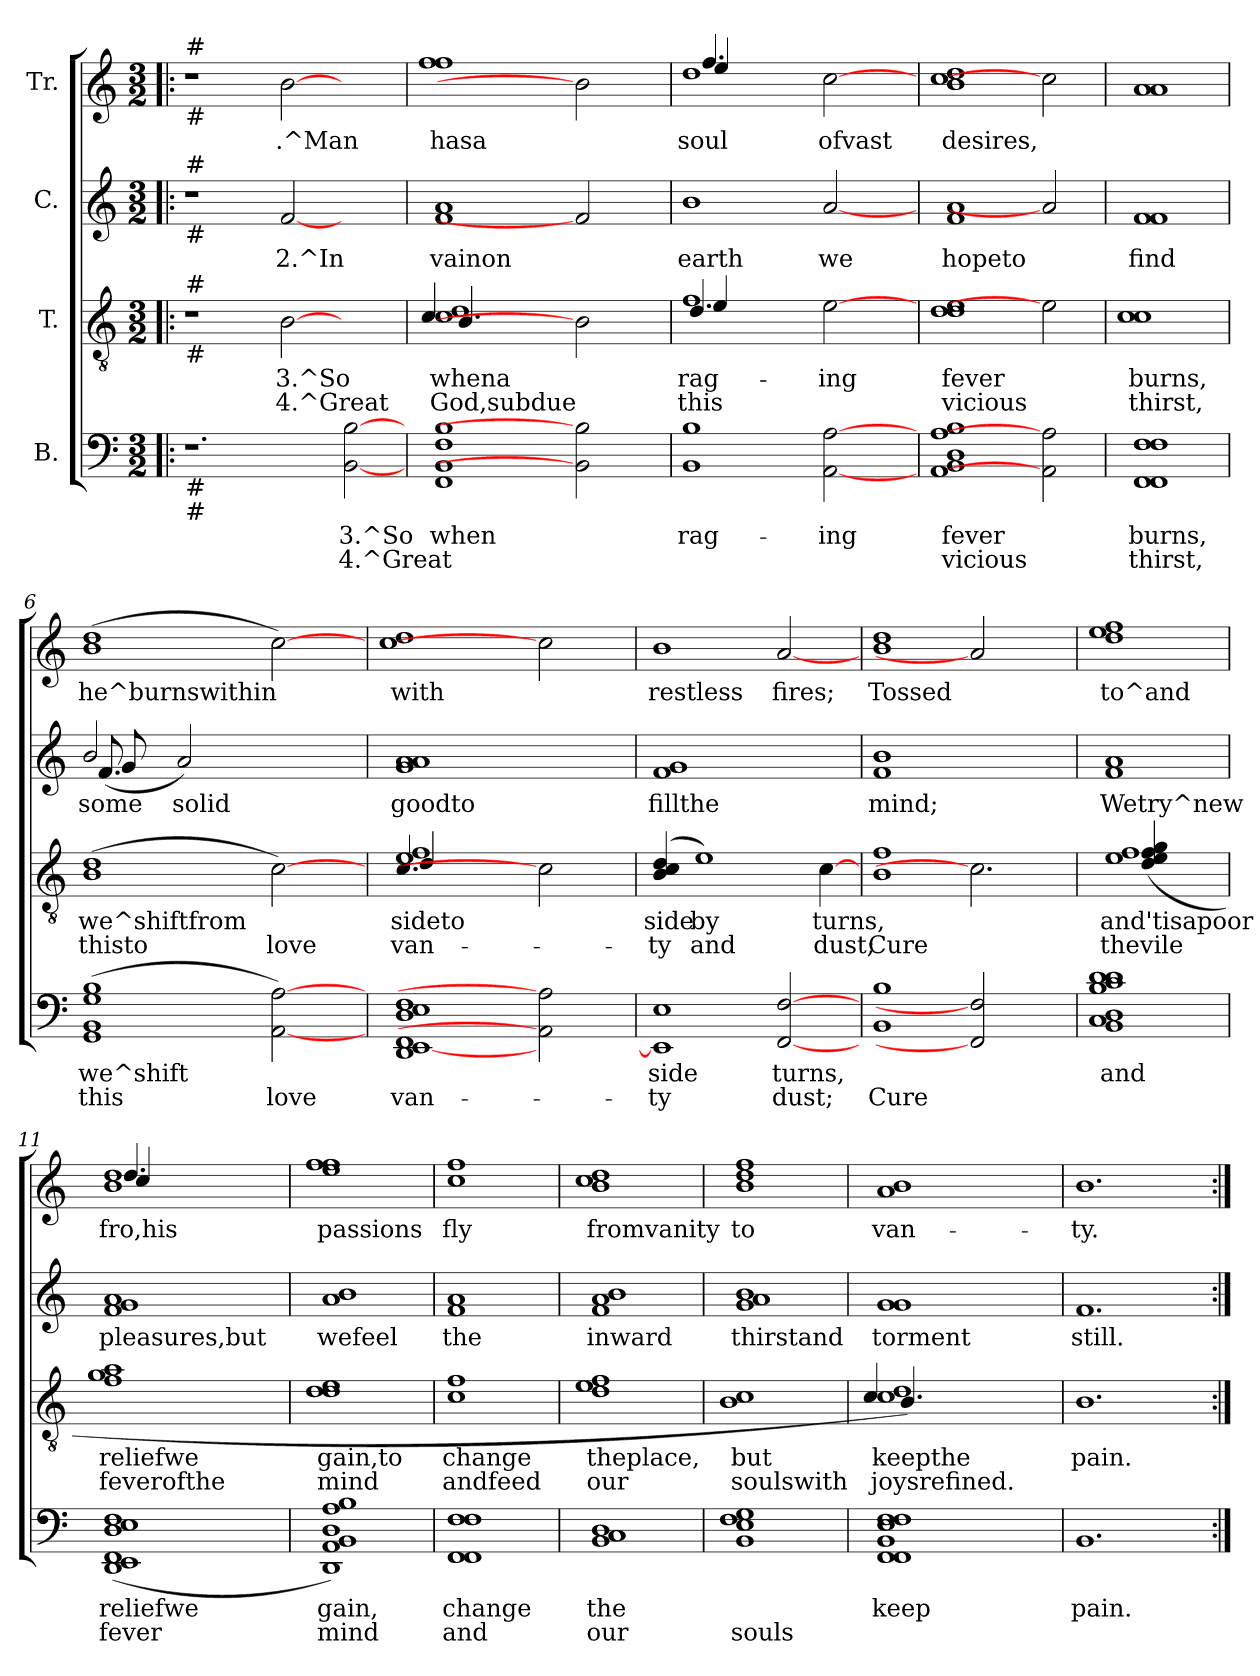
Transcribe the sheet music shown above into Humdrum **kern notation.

**kern	**text	**text	**kern	**text	**text	**kern	**text	**kern	**text
*part4	*part4	*part4	*part3	*part3	*part3	*part2	*part2	*part1	*part1
*staff4	*staff4	*staff4	*staff3	*staff3	*staff3	*staff2	*staff2	*staff1	*staff1
*I"B.	*	*	*I"T.	*	*	*I"C.	*	*I"Tr.	*
!!LO:PB:g=z
*stria5	*	*	*stria5	*	*	*stria5	*	*stria5	*
*clefF4	*	*	*clefGv2	*	*	*clefG2	*	*clefG2	*
*k[]	*	*	*k[]	*	*	*k[]	*	*k[]	*
*C:	*	*	*C:	*	*	*C:	*	*C:	*
*M3/2	*	*	*M3/2	*	*	*M3/2	*	*M3/2	*
=1!|:	=1!|:	=1!|:	=1!|:	=1!|:	=1!|:	=1!|:	=1!|:	=1!|:	=1!|:
!	!	!	!	!	!	!	!	!LO:TX:a:t=#	!
!	!	!	!	!	!	!	!	!LO:TX:b:t=#	!
!	!	!	!	!	!	!LO:TX:a:t=#	!	!	!
!	!	!	!	!	!	!LO:TX:b:t=#	!	!	!
!	!	!	!LO:TX:a:t=#	!	!	!	!	!	!
!	!	!	!LO:TX:b:t=#	!	!	!	!	!	!
!LO:TX:b:t=#	!	!	!	!	!	!	!	!	!
!LO:TX:b:t=#	!	!	!	!	!	!	!	!	!
1.r	.	.	1r	.	.	1r	.	1r	.
!	!	!	!	!LO:LY:b:rj	!LO:LY:b:rj	!	!LO:LY:b:rj	!	!LO:LY:b:rj
.	.	.	[2B	3.^So	4.^Great	[2f	2.^In	[2b	.^Man
!	!LO:LY:a:rj	!LO:LY:a:rj	!	!	!	!	!	!	!
[2B [2BB	3.^So	4.^Great	2ryy	.	.	2ryy	.	2ryy	.
=2	=2	=2	=2	=2	=2	=2	=2	=2	=2
!	!LO:LY:a:rj	!	!	!LO:LY:b:rj	!LO:LY:b:rj	!	!LO:LY:b:rj	!	!LO:LY:b:rj
*	*	*	*^	*	*	*	*	*	*
*	*	*	*	*^	*	*	*	*	*	*
1B 1F 1BB 1FF	when	.	(>1d 1c	4.B/)	4c/	whena	God,subdue	1f 1a	vainon	1ff 1ff	hasa
.	.	.	.	.	1ryy	.	.	.	.	.	.
.	.	.	.	1ryy	.	.	.	.	.	.	.
2B] 2BB]	.	.	2B]	.	.	.	.	2f]	.	2b]	.
.	.	.	.	.	4ryy	.	.	.	.	.	.
.	.	.	.	8ryy	.	.	.	.	.	.	.
=3	=3	=3	=3	=3	=3	=3	=3	=3	=3	=3	=3
!	!LO:LY:a:rj	!	!	!	!	!LO:LY:b:rj	!LO:LY:b:rj	!	!LO:LY:b:rj	!	!LO:LY:b:rj
*	*	*	*	*	*	*	*	*	*	*^	*
*	*	*	*	*	*	*	*	*	*	*	*^	*
1B 1BB	rag-	.	(>1f	4.d/)	4e/	rag-	-this	1b	earth	(>1dd	4.ff/)	4ee/	soul
.	.	.	.	.	1ryy	.	.	.	.	.	.	1ryy	.
.	.	.	.	1ryy	.	.	.	.	.	.	1ryy	.	.
!	!LO:LY:a:rj	!	!	!	!	!LO:LY:b:rj	!LO:LY:b:rj	!	!LO:LY:b:rj	!	!	!	!LO:LY:b:rj
[2A [2AA	-ing	.	[2e	.	.	ing	.	[2a	we	[2cc	.	.	ofvast
.	.	.	.	.	4ryy	.	.	.	.	.	.	4ryy	.
.	.	.	.	8ryy	.	.	.	.	.	.	8ryy	.	.
*	*	*	*	*v	*v	*	*	*	*	*	*v	*v	*
=4	=4	=4	=4	=4	=4	=4	=4	=4	=4	=4	=4
!	!LO:LY:a:rj	!LO:LY:a:rj	!	!	!LO:LY:b:rj	!LO:LY:b:rj	!	!LO:LY:b:rj	!	!	!LO:LY:b:rj
*	*	*	*v	*v	*	*	*	*	*v	*v	*
(>1B 1A 1D 1AA 1BB	fever	vicious	(>1e 1d 1d	fever	vicious	1a 1f	hopeto	(>1dd> 1cc> 1b>	desires,
2A] 2AA]	.	.	2e]	.	.	2a]	.	2cc]	.
=5	=5	=5	=5	=5	=5	=5	=5	=5	=5
!	!LO:LY:a:rj	!LO:LY:a:rj	!	!LO:LY:b:rj	!LO:LY:b:rj	!	!LO:LY:b:rj	!	!LO:LY:b:rj
1F 1F 1FF 1FF	burns,	thirst,	1c 1c	burns,	thirst,	1f 1f	find	1a 1a	.
=6	=6	=6	=6	=6	=6	=6	=6	=6	=6
!	!LO:LY:a:rj	!LO:LY:a:rj	!	!LO:LY:b:rj	!LO:LY:b:rj	!	!LO:LY:b:rj	!	!LO:LY:b:rj
*	*	*	*	*	*	*^	*	*	*
*	*	*	*	*	*	*	*^	*	*	*
(>1B 1G 1BB 1GG	we^shift	this	(>1d 1B	we^shiftfrom	thisto	2b/	(<8.f/	8g/	some	(>1b 1dd	he^burnswithin
.	.	.	.	.	.	.	.	2ryy	.	.	.
.	.	.	.	.	.	.	2ryy	.	.	.	.
!	!	!	!	!	!	!	!	!	!LO:LY:b:rj	!	!
.	.	.	.	.	.	2a/)	.	.	solid	.	.
.	.	.	.	.	.	.	.	2..ryy	.	.	.
.	.	.	.	.	.	.	2ryy	.	.	.	.
!	!LO:LY:a:rj	!LO:LY:a:rj	!	!LO:LY:b:rj	!LO:LY:b:rj	!	!	!	!	!	!LO:LY:b:rj
[2A [2AA)	.	love	[2c)	.	love	2ryy	.	.	.	[2cc)	.
.	.	.	.	.	.	.	4ryy	.	.	.	.
.	.	.	.	.	.	.	16ryy	.	.	.	.
*	*	*	*	*	*	*	*v	*v	*	*	*
=7	=7	=7	=7	=7	=7	=7	=7	=7	=7	=7
!	!LO:LY:a:rj	!LO:LY:a:rj	!	!LO:LY:b:rj	!LO:LY:b:rj	!	!	!LO:LY:b:rj	!	!LO:LY:b:rj
*	*	*	*^	*	*	*	*	*	*	*
*	*	*	*	*^	*	*	*v	*v	*	*	*
(<1F 1E 1D 1FF [<1EE 1DD	.	van-	(>1e 1f	4.c/)	4d/	sideto	van-	(<1a 1g 1a	goodto	1cc 1dd	with
.	.	.	.	.	1ryy	.	.	.	.	.	.
.	.	.	.	1ryy	.	.	.	.	.	.	.
2A] 2AA]	.	.	2c]	.	.	.	.	2ryy	.	2cc]	.
.	.	.	.	.	4ryy	.	.	.	.	.	.
.	.	.	.	8ryy	.	.	.	.	.	.	.
*	*	*	*	*v	*v	*	*	*	*	*	*
=8	=8	=8	=8	=8	=8	=8	=8	=8	=8	=8
!	!LO:LY:a:rj	!LO:LY:a:rj	!	!	!LO:LY:b:rj	!LO:LY:b:rj	!	!LO:LY:b:rj	!	!LO:LY:b:rj
*	*	*	*v	*v	*	*	*	*	*	*
1E 1EE]	-side	ty	(<(>4c/< 4B/< 4d/<	-side	ty	1g 1f	fillthe	1b	restless
!	!	!	!	!LO:LY:b:rj	!LO:LY:b:rj	!	!	!	!
.	.	.	1e)	by	and	.	.	.	.
!	!LO:LY:a:rj	!LO:LY:a:rj	!	!	!	!	!	!	!LO:LY:b:rj
[2F [2FF	turns,	dust;	.	.	.	2ryy	.	[2a	fires;
!	!	!	!	!LO:LY:b:rj	!LO:LY:b:rj	!	!	!	!
.	.	.	[4c	turns,	dust;	.	.	.	.
=9	=9	=9	=9	=9	=9	=9	=9	=9	=9
!	!LO:LY:a:rj	!LO:LY:a:rj	!	!LO:LY:b:rj	!LO:LY:b:rj	!	!LO:LY:b:rj	!	!LO:LY:b:rj
1BB 1B	.	Cure	1B 1f	.	Cure	1f 1b	mind;	1b> 1dd>	Tossed
2F] 2FF]	.	.	2.c]	.	.	2.ryy	.	2a]	.
4ryy	.	.	.	.	.	.	.	4ryy	.
=10	=10	=10	=10	=10	=10	=10	=10	=10	=10
!	!LO:LY:a:rj	!	!	!LO:LY:b:rj	!LO:LY:b:rj	!	!LO:LY:b:rj	!	!LO:LY:b:rj
*	*	*	*^	*	*	*	*	*	*
(<(>1d 1d 1c 1B 1D 1C 1BB	and	.	(>1f 1e	(>4f/ 4e/ 4d/ 4g/	and'tisapoor	thevile	1a 1f	Wetry^new	(>1ee> 1dd> 1ff>	to^and
.	.	.	.	2.ryy	.	.	.	.	.	.
=11	=11	=11	=11	=11	=11	=11	=11	=11	=11	=11
!	!LO:LY:a:rj	!LO:LY:a:rj	!	!	!LO:LY:b:rj	!LO:LY:b:rj	!	!LO:LY:b:rj	!	!LO:LY:b:rj
*	*	*	*	*	*	*	*	*	*^	*
*	*	*	*v	*v	*	*	*	*	*	*^	*
(<(<1F 1E 1D 1FF 1EE 1DD	reliefwe	fever	(>1a 1g 1f	reliefwe	feverofthe	(<1g 1f 1a	pleasures,but	(>1b 1dd	4.dd/)	4cc/	fro,his
.	.	.	.	.	.	.	.	.	.	2.ryy	.
.	.	.	.	.	.	.	.	.	2ryy	.	.
.	.	.	.	.	.	.	.	.	8ryy	.	.
*	*	*	*	*	*	*	*	*	*v	*v	*
=12	=12	=12	=12	=12	=12	=12	=12	=12	=12	=12
!	!LO:LY:a:rj	!LO:LY:a:rj	!	!LO:LY:b:rj	!LO:LY:b:rj	!	!LO:LY:b:rj	!	!	!LO:LY:b:rj
*	*	*	*	*	*	*	*	*v	*v	*
(>1B 1A 1D 1AA 1DD 1BB)	gain,	mind	(>1e 1d 1d	gain,to	mind	1a 1b	wefeel	(>1ff 1ee 1ff	passions
=13	=13	=13	=13	=13	=13	=13	=13	=13	=13
!	!LO:LY:a:rj	!LO:LY:a:rj	!	!LO:LY:b:rj	!LO:LY:b:rj	!	!LO:LY:b:rj	!	!LO:LY:b:rj
1F 1F 1FF 1FF	change	and	1c 1f	change	andfeed	1a 1f	the	1ff 1cc	fly
=14	=14	=14	=14	=14	=14	=14	=14	=14	=14
!	!LO:LY:a:rj	!LO:LY:a:rj	!	!LO:LY:b:rj	!LO:LY:b:rj	!	!LO:LY:b:rj	!	!LO:LY:b:rj
(<1C 1BB 1D	the	our	(>1f 1e 1d	theplace,	our	(<1b 1a 1f	inward	(>1dd> 1cc> 1b>	fromvanity
=15	=15	=15	=15	=15	=15	=15	=15	=15	=15
!	!LO:LY:a:rj	!LO:LY:a:rj	!	!LO:LY:b:rj	!LO:LY:b:rj	!	!LO:LY:b:rj	!	!LO:LY:b:rj
(>1G 1F 1E 1BB	.	souls	1c 1B	but	soulswith	(<1a 1g 1b	thirstand	(>1ff> 1b> 1dd>	to
=16	=16	=16	=16	=16	=16	=16	=16	=16	=16
!	!LO:LY:a:rj	!	!	!LO:LY:b:rj	!LO:LY:b:rj	!	!LO:LY:b:rj	!	!LO:LY:b:rj
*	*	*	*^	*	*	*	*	*	*
*	*	*	*	*^	*	*	*	*	*	*
(<1F 1F 1E 1BB 1FF 1FF	keep	.	(>1d 1c	4.B/)	4c/	keepthe	joysrefined.	1g 1g	torment	1b 1a	van-
.	.	.	.	.	2.ryy	.	.	.	.	.	.
.	.	.	.	2ryy	.	.	.	.	.	.	.
.	.	.	.	8ryy	.	.	.	.	.	.	.
*	*	*	*	*v	*v	*	*	*	*	*	*
=17	=17	=17	=17	=17	=17	=17	=17	=17	=17	=17
!	!LO:LY:a:rj	!	!	!	!LO:LY:b:rj	!	!	!LO:LY:b:rj	!	!LO:LY:b:rj
*	*	*	*v	*v	*	*	*	*	*	*
1.BB	pain.	.	1.B	pain.	.	1.f	still.	1.b	-ty.
=:|!	=:|!	=:|!	=:|!	=:|!	=:|!	=:|!	=:|!	=:|!	=:|!
*-	*-	*-	*-	*-	*-	*-	*-	*-	*-
